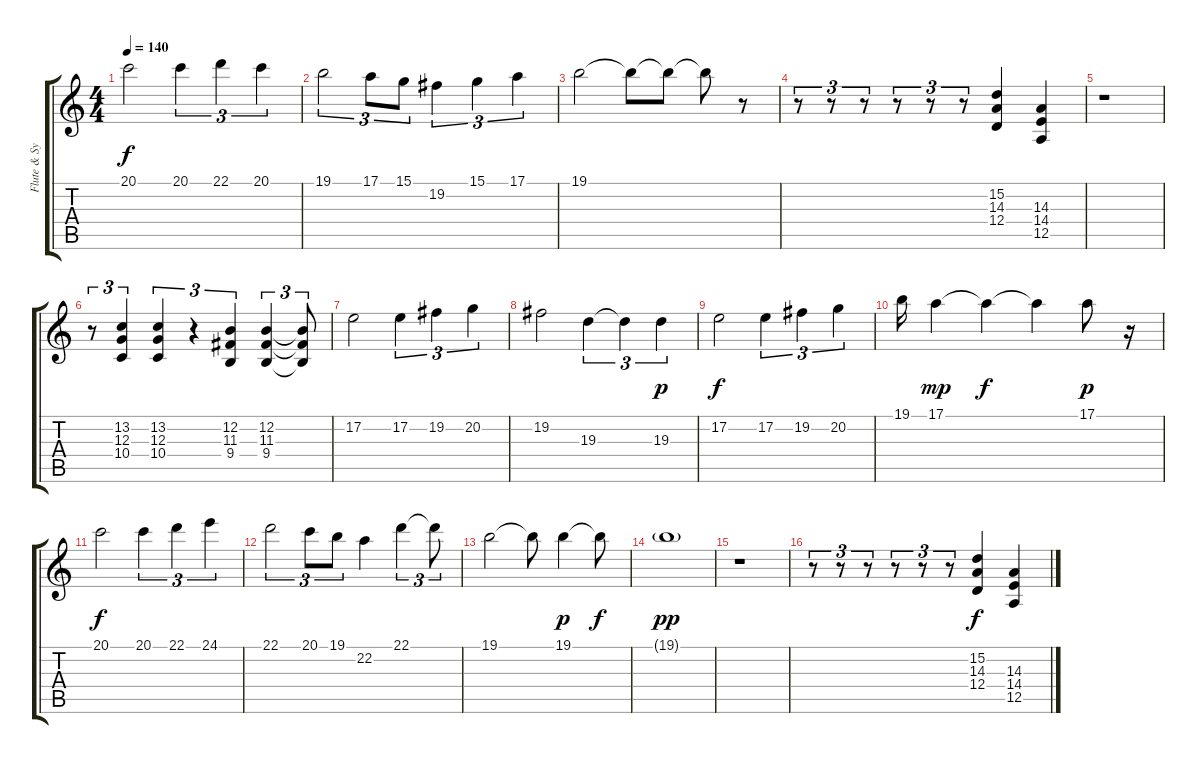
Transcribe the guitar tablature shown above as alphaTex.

\track ("Flute & Synth" "Flute & Sy") {instrument flute}
\staff {score tabs}
\tuning (E4 B3 G3 D3 A2 E2) {hide}
\ts (4 4)
\tempo 140
\clef g2
\ks c
20.1.2{dy f} 20.1.4{tu (3 2)} 22.1.4{tu (3 2)} 20.1.4{tu (3 2)} |
19.1.2{tu (3 2)} 17.1.8{tu (3 2)} 15.1.8{tu (3 2)} 19.2.4{tu (3 2)} 15.1.4{tu (3 2)} 17.1.4{tu (3 2)} |
19.1.2 19.1{t}.8 19.1{t}.8 19.1{t}.8 r.8 |
r.8{tu (3 2) volume 10 balance 8 instrument mutedtrumpet} r.8{tu (3 2)} r.8{tu (3 2)} r.8{tu (3 2)} r.8{tu (3 2)} r.8{tu (3 2)} (15.2 14.3 12.4).4 (14.3 14.4 12.5).4 |
r.1 |
r.8{tu (3 2)} (13.2 12.3 10.4).4{tu (3 2)} (13.2 12.3 10.4).4{tu (3 2)} r.4{tu (3 2)} (12.2 11.3 9.4).4{tu (3 2)} (12.2 11.3 9.4).4{tu (3 2)} (12.2{t} 11.3{t} 9.4{t}).8{tu (3 2)} |
17.2.2{volume 13 balance 6 instrument flute} 17.2.4{tu (3 2)} 19.2.4{tu (3 2)} 20.2.4{tu (3 2)} |
19.2.2 19.3.4{tu (3 2)} 19.3{t}.4{tu (3 2)} 19.3.4{tu (3 2) dy p} |
17.2.2{dy f} 17.2.4{tu (3 2)} 19.2.4{tu (3 2)} 20.2.4{tu (3 2)} |
19.1.16 17.1.4{dy mp} 17.1{t}.4{dy f} 17.1{t}.4 17.1.8{dy p} r.16 |
20.1.2{dy f} 20.1.4{tu (3 2)} 22.1.4{tu (3 2)} 24.1.4{tu (3 2)} |
22.1.2{tu (3 2)} 20.1.8{tu (3 2)} 19.1.8{tu (3 2)} 22.2.4 22.1.4{tu (3 2)} 22.1{t}.8{tu (3 2)} |
19.1.2 19.1{t}.8 19.1.4{dy p} 19.1{t}.8{dy f} |
19.1{g}.1{dy pp} |
r.1 |
r.8{tu (3 2) volume 10 balance 8 instrument mutedtrumpet} r.8{tu (3 2)} r.8{tu (3 2)} r.8{tu (3 2)} r.8{tu (3 2)} r.8{tu (3 2)} (15.2 14.3 12.4).4{dy f} (14.3 14.4 12.5).4
